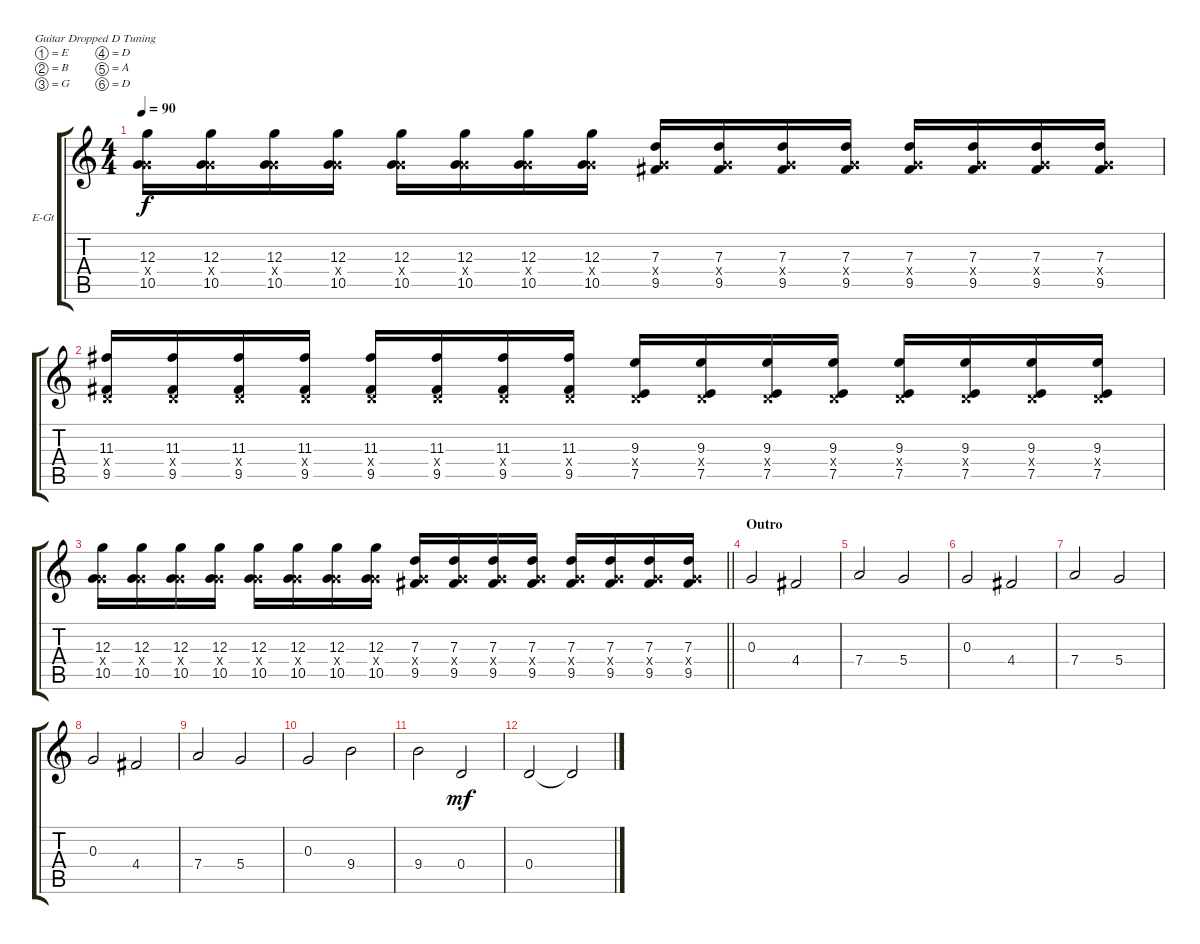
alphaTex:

\bracketExtendMode groupsimilarinstruments
\firstSystemTrackNameOrientation horizontal
\otherSystemsTrackNameOrientation horizontal
\track ("Jack Barakat" "E-Gt") {instrument distortionguitar}
\staff {score tabs}
\tuning (E4 B3 G3 D3 A2 D2)
\ts (4 4)
\tempo 90
\clef g2
\ks c
(5.4{x} 10.5 12.3).16{dy f} (5.4{x} 10.5 12.3).16 (5.4{x} 10.5 12.3).16 (5.4{x} 10.5 12.3).16 (5.4{x} 10.5 12.3).16 (5.4{x} 10.5 12.3).16 (5.4{x} 10.5 12.3).16 (5.4{x} 10.5 12.3).16 (5.4{x} 9.5 7.3).16 (5.4{x} 9.5 7.3).16 (5.4{x} 9.5 7.3).16 (5.4{x} 9.5 7.3).16 (5.4{x} 9.5 7.3).16 (5.4{x} 9.5 7.3).16 (5.4{x} 9.5 7.3).16 (5.4{x} 9.5 7.3).16 |
(0.4{x} 9.5 11.3).16 (0.4{x} 9.5 11.3).16 (0.4{x} 9.5 11.3).16 (0.4{x} 9.5 11.3).16 (0.4{x} 9.5 11.3).16 (0.4{x} 9.5 11.3).16 (0.4{x} 9.5 11.3).16 (0.4{x} 9.5 11.3).16 (0.4{x} 7.5 9.3).16 (0.4{x} 7.5 9.3).16 (0.4{x} 7.5 9.3).16 (0.4{x} 7.5 9.3).16 (0.4{x} 7.5 9.3).16 (9.3 0.4{x} 7.5).16 (9.3 0.4{x} 7.5).16 (9.3 0.4{x} 7.5).16 |
\barLineRight lightlight
(5.4{x} 10.5 12.3).16 (5.4{x} 10.5 12.3).16 (5.4{x} 10.5 12.3).16 (5.4{x} 10.5 12.3).16 (5.4{x} 10.5 12.3).16 (5.4{x} 10.5 12.3).16 (5.4{x} 10.5 12.3).16 (5.4{x} 10.5 12.3).16 (5.4{x} 9.5 7.3).16 (5.4{x} 9.5 7.3).16 (5.4{x} 9.5 7.3).16 (5.4{x} 9.5 7.3).16 (5.4{x} 9.5 7.3).16 (5.4{x} 9.5 7.3).16 (5.4{x} 9.5 7.3).16 (5.4{x} 9.5 7.3).16 |
\section ("" "Outro")
0.3.2 4.4.2 |
7.4.2 5.4.2 |
0.3.2 4.4.2 |
7.4.2 5.4.2 |
0.3.2 4.4.2 |
7.4.2 5.4.2 |
0.3.2 9.4.2 |
9.4.2 0.4.2{dy mf} |
0.4.2 0.4{t}.2
